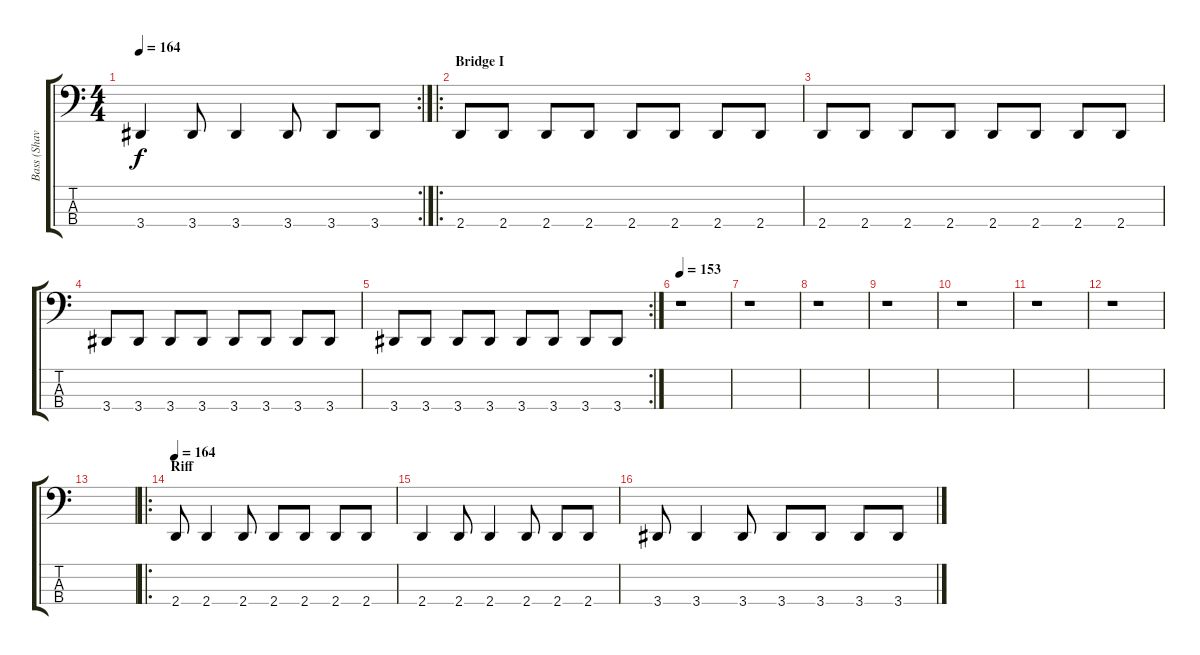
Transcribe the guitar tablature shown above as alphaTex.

\track ("Bass (Shavo)" "Bass (Shav") {instrument electricbassfinger}
\staff {score tabs}
\tuning (F2 C2 G1 C1) {hide}
\rc 2
\ts (4 4)
\tempo 164
\clef f4
\ks c
3.4.4{dy f} 3.4.8 3.4.4 3.4.8 3.4.8 3.4.8 |
\ro
\section ("" "Bridge I")
2.4.8 2.4.8 2.4.8 2.4.8 2.4.8 2.4.8 2.4.8 2.4.8 |
2.4.8 2.4.8 2.4.8 2.4.8 2.4.8 2.4.8 2.4.8 2.4.8 |
3.4.8 3.4.8 3.4.8 3.4.8 3.4.8 3.4.8 3.4.8 3.4.8 |
\rc 2
3.4.8 3.4.8 3.4.8 3.4.8 3.4.8 3.4.8 3.4.8 3.4.8 |
\tempo 153
r.1 |
r.1 |
r.1 |
r.1 |
r.1 |
r.1 |
r.1 |
|
\ro
\section ("" "Riff")
\tempo 164
2.4.8{instrument electricbasspick} 2.4.4 2.4.8 2.4.8 2.4.8 2.4.8 2.4.8 |
2.4.4 2.4.8 2.4.4 2.4.8 2.4.8 2.4.8 |
3.4.8{instrument electricbasspick} 3.4.4 3.4.8 3.4.8 3.4.8 3.4.8 3.4.8
